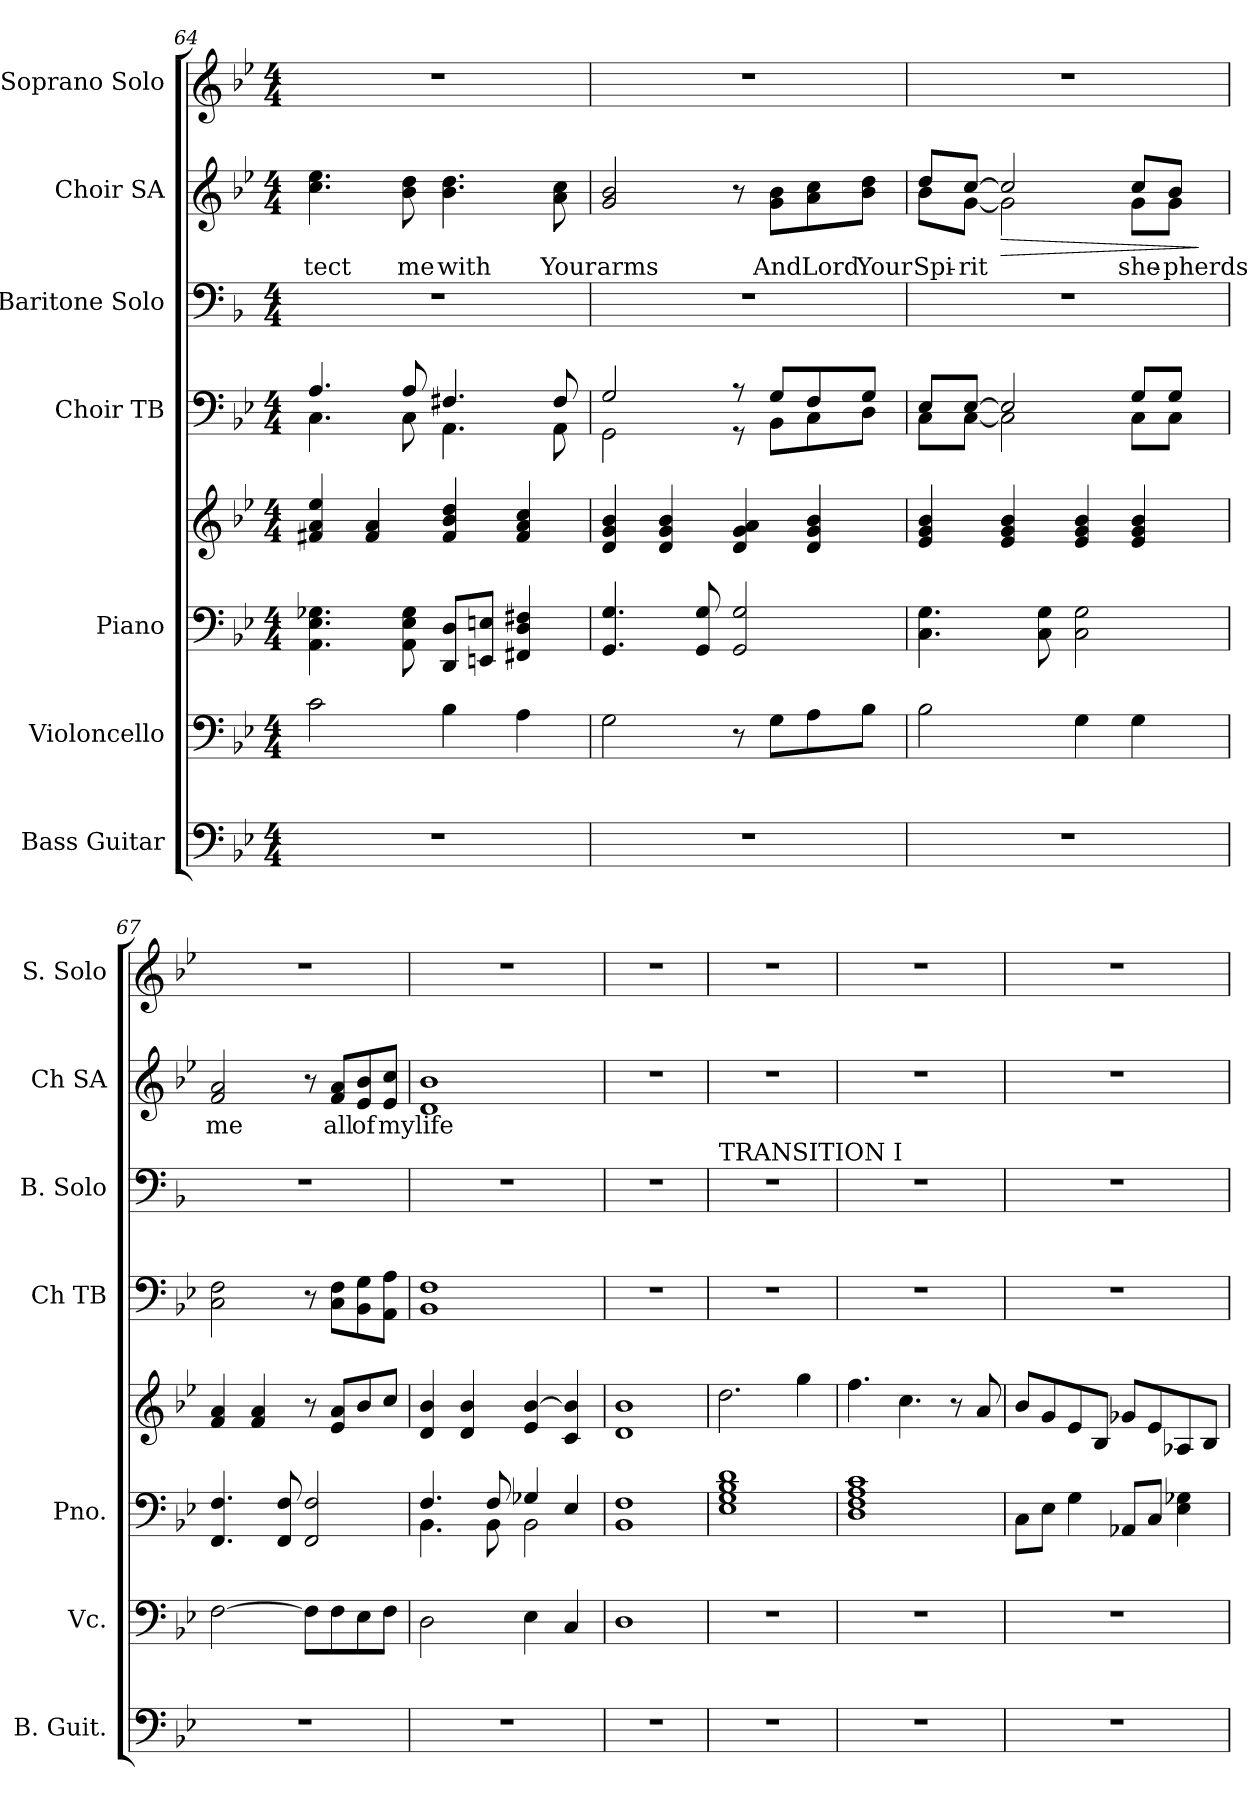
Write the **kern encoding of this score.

**kern	**kern	**kern	**kern	**kern	**kern	**kern	**text	**dynam	**kern
*part7	*part6	*part5	*part5	*part4	*part3	*part2	*part2	*part2	*part1
*staff8	*staff7	*staff6	*staff5	*staff4	*staff3	*staff2	*staff2	*staff2	*staff1
*I"Bass Guitar	*I"Violoncello	*I"Piano	*	*I"Choir TB	*I"Baritone Solo	*I"Choir SA	*	*	*I"Soprano Solo
*I'B. Guit.	*I'Vc.	*I'Pno.	*	*I'Ch TB	*I'B. Solo	*I'Ch SA	*	*	*I'S. Solo
*clefF4	*clefF4	*clefF4	*clefG2	*clefF4	*clefF4	*clefG2	*	*	*clefG2
*ITrd7c12	*	*	*	*	*ITrd4c7	*	*	*	*
*k[b-e-]	*k[b-e-]	*k[b-e-]	*k[b-e-]	*k[b-e-]	*k[b-e-]	*k[b-e-]	*	*	*k[b-e-]
*M4/4	*M4/4	*M4/4	*M4/4	*M4/4	*M4/4	*M4/4	*	*	*M4/4
=64	=64	=64	=64	=64	=64	=64	=64	=64	=64
*	*	*	*	*^	*	*	*	*	*
!	!	!	!	!	!	!	!	!LO:LY:b	!	!
1r	2c\	4.AA\ 4.E-\ 4.G-X\	4f#X/ 4a/ 4ee-/	4.A/	4.C\	1r	4.cc\ 4.ee-\	-tect	.	1r
.	.	.	4f#/ 4a/	.	.	.	.	.	.	.
!	!	!	!	!	!	!	!	!LO:LY:b	!	!
.	.	8AA\ 8E-\ 8G-\	.	8A/	8C\	.	8b-\ 8dd\	me	.	.
!	!	!	!	!	!	!	!	!LO:LY:b	!	!
.	4B-\	8DD/ 8D/L	4f#/ 4b-/ 4dd/	4.F#X/	4.AA\	.	4.b-\ 4.dd\	with	.	.
.	.	8EEn/ 8En/J	.	.	.	.	.	.	.	.
.	4A\	4FF#X/ 4D/ 4F#X/	4f#/ 4a/ 4cc/	.	.	.	.	.	.	.
!	!	!	!	!	!	!	!	!LO:LY:b	!	!
.	.	.	.	8F#/	8AA\	.	8a\ 8cc\	Your	.	.
!!LO:PB:g=z
=65	=65	=65	=65	=65	=65	=65	=65	=65	=65	=65
!	!	!	!	!	!	!	!	!LO:LY:b	!	!
1r	2G\	4.GG/ 4.G/	4d/ 4g/ 4b-/	2G/	2GG\	1r	2g/ 2b-/	arms	.	1r
.	.	.	4d/ 4g/ 4b-/	.	.	.	.	.	.	.
.	.	8GG/ 8G/	.	.	.	.	.	.	.	.
.	8r	2GG/ 2G/	4d/ 4g/ 4a/	8r	8r	.	8r	.	.	.
!	!	!	!	!	!	!	!	!LO:LY:b	!	!
.	8G\L	.	.	8G/L	8BB-\L	.	8g\ 8b-\L	And	.	.
!	!	!	!	!	!	!	!	!LO:LY:b	!	!
.	8A\	.	4d/ 4g/ 4b-/	8F/	8C\	.	8a\ 8cc\	Lord	.	.
!	!	!	!	!	!	!	!	!LO:LY:b	!	!
.	8B-\J	.	.	8G/J	8D\J	.	8b-\ 8dd\J	Your	.	.
=66	=66	=66	=66	=66	=66	=66	=66	=66	=66	=66
!	!	!	!	!	!	!	!	!LO:LY:b	!	!
*	*	*	*	*	*	*	*^	*	*	*
1r	2B-\	4.C\ 4.G\	4e-/ 4g/ 4b-/	8E-/L	8C\L	1r	8dd/L	8b-\L	Spi-	.	1r
!	!	!	!	!	!	!	!	!	!LO:LY:b	!	!
.	.	.	.	[8E-/J	[8C\J	.	[8cc/J	[8g\J	-rit	.	.
!	!	!	!	!	!	!	!	!	!	!LO:HP:b	!
.	.	.	4e-/ 4g/ 4b-/	2E-/]	2C\]	.	2cc/]	2g\]	.	>	.
.	.	8C\ 8G\	.	.	.	.	.	.	.	.	.
.	4G\	2C\ 2G\	4e-/ 4g/ 4b-/	.	.	.	.	.	.	.	.
!	!	!	!	!	!	!	!	!	!LO:LY:b	!	!
.	4G\	.	4e-/ 4g/ 4b-/	8G/L	8C\L	.	8cc/L	8g\L	she-	.	.
!	!	!	!	!	!	!	!	!	!LO:LY:b	!	!
.	.	.	.	8G/J	8C\J	.	8b-/J	8g\J	-pherds	.	.
*	*	*	*	*v	*v	*	*v	*v	*	*	*
.	.	.	.	.	.	.	.	]	.
=67	=67	=67	=67	=67	=67	=67	=67	=67	=67
!	!	!	!	!	!	!	!LO:LY:b	!	!
1r	[2F\	4.FF/ 4.F/	4f/ 4a/	2C\ 2F\	1r	2f/ 2a/	me	.	1r
.	.	.	4f/ 4a/	.	.	.	.	.	.
.	.	8FF/ 8F/	.	.	.	.	.	.	.
.	8F\L]	2FF/ 2F/	8r	8r	.	8r	.	.	.
!	!	!	!	!	!	!	!LO:LY:b	!	!
.	8F\	.	8e-/ 8a/L	8C\ 8F\L	.	8f/ 8a/L	all	.	.
!	!	!	!	!	!	!	!LO:LY:b	!	!
.	8E-\	.	8b-/	8BB-\ 8G\	.	8e-/ 8b-/	of	.	.
!	!	!	!	!	!	!	!LO:LY:b	!	!
.	8F\J	.	8cc/J	8AA\ 8A\J	.	8e-/ 8cc/J	my	.	.
=68	=68	=68	=68	=68	=68	=68	=68	=68	=68
*	*	*^	*	*	*	*	*	*	*
!	!	!	!	!	!	!	!	!LO:LY:b	!	!
1r	2D\	4.F/	4.BB-\	4d/ 4b-/	1BB- 1F	1r	1d 1b-	life	.	1r
.	.	.	.	4d/ 4b-/	.	.	.	.	.	.
.	.	8F/	8BB-\	.	.	.	.	.	.	.
.	4E-\	4G-X/	2BB-\	4e-/ [4b-/	.	.	.	.	.	.
.	4C/	4E-/	.	4c/ 4b-/]	.	.	.	.	.	.
*	*	*v	*v	*	*	*	*	*	*	*
=69	=69	=69	=69	=69	=69	=69	=69	=69	=69
1r	1D	1BB- 1F	1d 1b-	1r	1r	1r	.	.	1r
!!LO:LB:g=z
=70	=70	=70	=70	=70	=70	=70	=70	=70	=70
!	!	!	!	!	!LO:TX:a:t=TRANSITION I	!	!	!	!
1r	1r	1E- 1G 1B- 1d	2.dd\	1r	1r	1r	.	.	1r
.	.	.	4gg\	.	.	.	.	.	.
=71	=71	=71	=71	=71	=71	=71	=71	=71	=71
1r	1r	1D 1F 1A 1c	4.ff\	1r	1r	1r	.	.	1r
.	.	.	4.cc\	.	.	.	.	.	.
.	.	.	8r	.	.	.	.	.	.
.	.	.	8a/	.	.	.	.	.	.
=72	=72	=72	=72	=72	=72	=72	=72	=72	=72
1r	1r	8C\L	8b-/L	1r	1r	1r	.	.	1r
.	.	8E-\J	8g/	.	.	.	.	.	.
.	.	4G\	8e-/	.	.	.	.	.	.
.	.	.	8B-/J	.	.	.	.	.	.
.	.	8AA-X/L	8g-X/L	.	.	.	.	.	.
.	.	8C/J	8e-/	.	.	.	.	.	.
.	.	4E-\ 4G-X\	8A-X/	.	.	.	.	.	.
.	.	.	8B-/J	.	.	.	.	.	.
=	=	=	=	=	=	=	=	=	=
*-	*-	*-	*-	*-	*-	*-	*-	*-	*-
